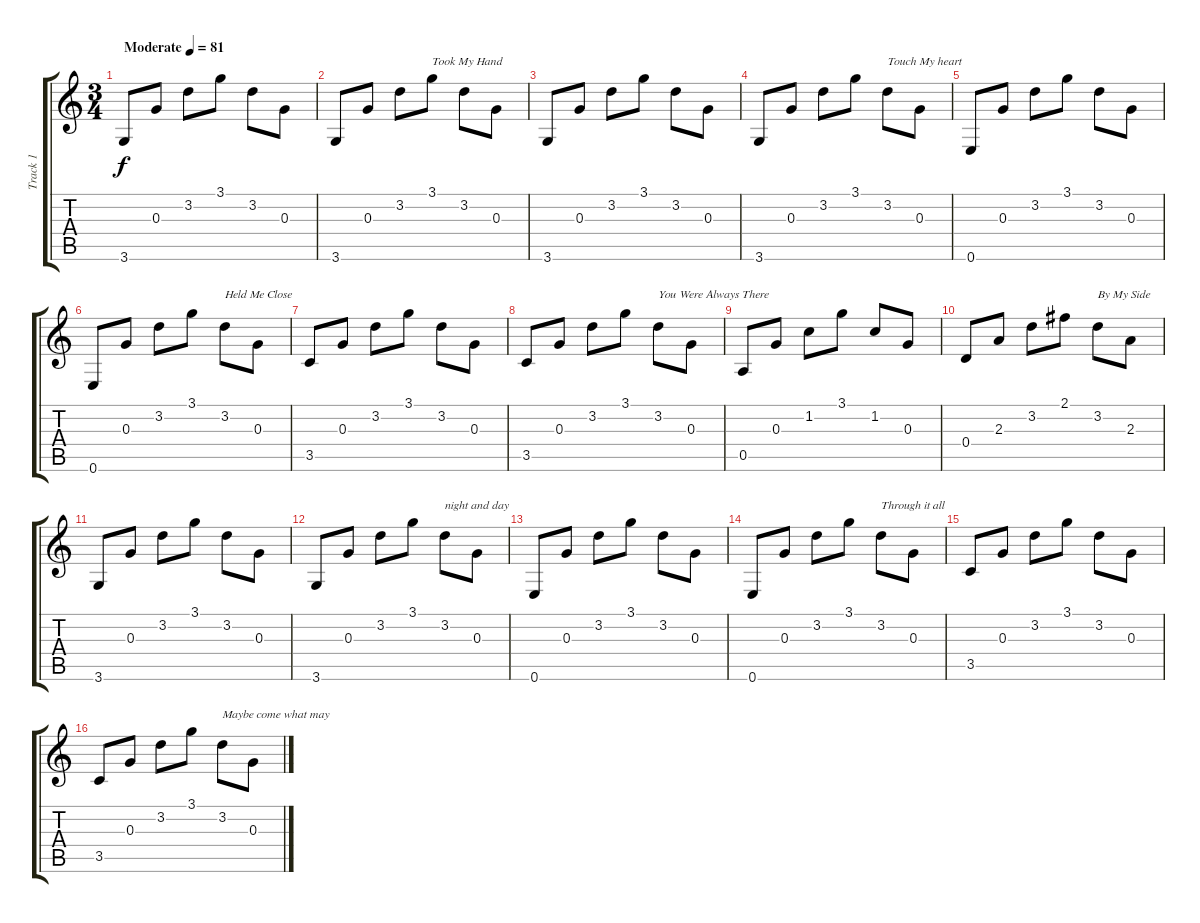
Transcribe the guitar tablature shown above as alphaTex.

\track ("Track 1" "Track 1") {instrument acousticguitarsteel}
\staff {score tabs}
\tuning (E4 B3 G3 D3 A2 E2) {hide}
\ts (3 4)
\tempo (81 "Moderate")
\clef g2
\ks c
3.6.8{dy f instrument acousticguitarsteel} 0.3.8 3.2.8 3.1.8 3.2.8 0.3.8 |
3.6.8 0.3.8 3.2.8 3.1.8{txt "Took My Hand"} 3.2.8 0.3.8 |
3.6.8 0.3.8 3.2.8 3.1.8 3.2.8 0.3.8 |
3.6.8 0.3.8 3.2.8 3.1.8 3.2.8{txt "Touch My heart"} 0.3.8 |
0.6.8 0.3.8 3.2.8 3.1.8 3.2.8 0.3.8 |
0.6.8 0.3.8 3.2.8 3.1.8 3.2.8{txt "Held Me Close"} 0.3.8 |
3.5.8 0.3.8 3.2.8 3.1.8 3.2.8 0.3.8 |
3.5.8 0.3.8 3.2.8 3.1.8 3.2.8{txt "You Were Always There"} 0.3.8 |
0.5.8 0.3.8 1.2.8 3.1.8 1.2.8 0.3.8 |
0.4.8 2.3.8 3.2.8 2.1.8 3.2.8{txt "By My Side"} 2.3.8 |
3.6.8 0.3.8 3.2.8 3.1.8 3.2.8 0.3.8 |
3.6.8 0.3.8 3.2.8 3.1.8 3.2.8{txt "night and day"} 0.3.8 |
0.6.8 0.3.8 3.2.8 3.1.8 3.2.8 0.3.8 |
0.6.8 0.3.8 3.2.8 3.1.8 3.2.8{txt "Through it all"} 0.3.8 |
3.5.8 0.3.8 3.2.8 3.1.8 3.2.8 0.3.8 |
3.5.8 0.3.8 3.2.8 3.1.8 3.2.8{txt "Maybe come what may"} 0.3.8
